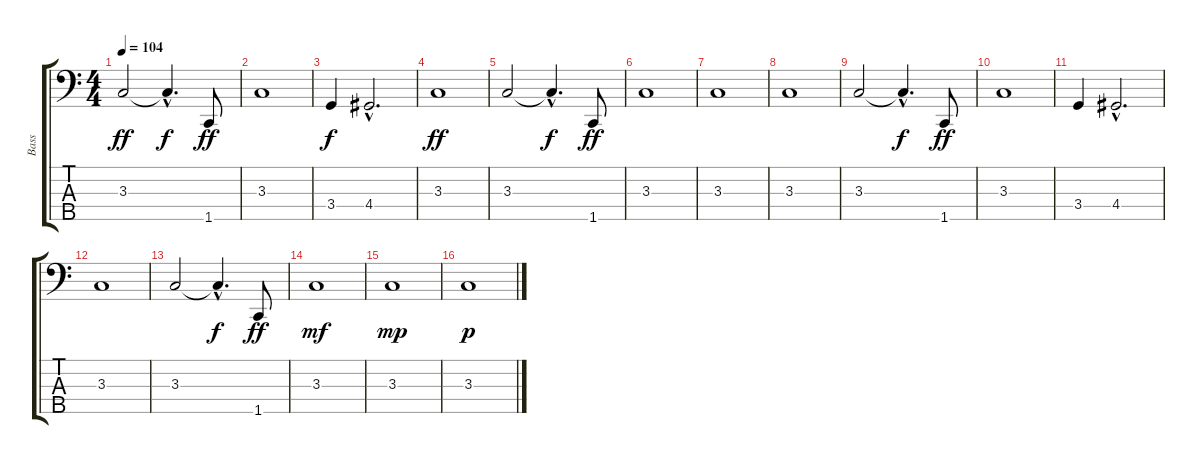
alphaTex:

\track ("Bass" "Bass") {instrument fretlessbass}
\staff {score tabs}
\tuning (G2 D2 A1 E1 B0) {hide}
\ts (4 4)
\tempo 104
\clef f4
\ks c
3.3.2{dy ff} 3.3{hac t}.4{d dy f} 1.5.8{dy ff} |
3.3.1 |
3.4.4{dy f} 4.4{hac}.2{d} |
3.3.1{dy ff} |
3.3.2 3.3{hac t}.4{d dy f} 1.5.8{dy ff} |
3.3.1 |
3.3.1 |
3.3.1 |
3.3.2 3.3{hac t}.4{d dy f} 1.5.8{dy ff} |
3.3.1 |
3.4.4 4.4{hac}.2{d} |
3.3.1 |
3.3.2 3.3{hac t}.4{d dy f} 1.5.8{dy ff} |
3.3.1{dy mf} |
3.3.1{dy mp} |
3.3.1{dy p}
